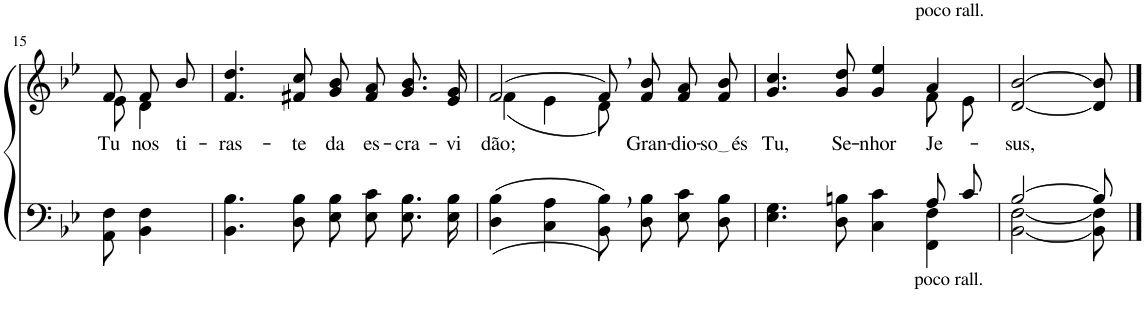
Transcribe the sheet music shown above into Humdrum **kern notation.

**kern	**kern	**text
*part2	*part1	*part1
*staff2	*staff1	*staff1
*I"Parte III e IV	*I"Parte I e II	*
!!LO:PB:g=z
*clefF4	*clefG2	*
*k[b-e-]	*k[b-e-]	*
*M4/4	*M4/4	*
=15	=15	=15
*	*^	*
!	!	!	!LO:LY:b
8AA\ 8F\	8f/	8e-\	Tu
!	!	!	!LO:LY:b
4BB-\ 4F\	8f/L	4d\	nos
!	!	!	!LO:LY:b
.	8b-/J	.	ti-
*	*v	*v	*
=16	=16	=16
!	!	!LO:LY:b
4.BB-\ 4.B-\	4.f/ 4.dd/	-ras-
!	!	!LO:LY:b
8D\ 8B-\	8f#X/ 8cc/	-te
!	!	!LO:LY:b
8E-\ 8B-\L	8g/ 8b-/L	da
!	!	!LO:LY:b
8E-\ 8c\J	8f#/ 8a/J	es-
!	!	!LO:LY:b
8.E-\ 8.B-\L	8.g/ 8.b-/L	-cra-
!	!	!LO:LY:b
16E-\ 16B-\Jk	16e-/ 16g/Jk	-vi-
=17	=17	=17
*	*^	*
!	!	!	!LO:LY:b
((4D\ 4B-\	[2f/	(4f\	-dão;
4C\ 4A\	.	4e-\	.
8BB-,\ 8B-,\L))	8f,/L]	8d\)	.
!	!	!	!LO:LY:b
8D\ 8B-\J	8f/ 8b-/J	4.ryy	Gran-
!	!	!	!LO:LY:b
8E-\ 8c\L	8f/ 8a/L	.	-dio-
!	!	!	!LO:LY:b
8D\ 8B-\J	8f/ 8b-/J	.	so és
=18	=18	=18	=18
*^	*	*	*
!	!	!	!	!LO:LY:b
2.ryy	4.E-\ 4.G\	4.g/ 4.cc/	2.ryy	Tu,
!	!	!	!	!LO:LY:b
.	8D\ 8Bn\	8g/ 8dd/	.	Se-
!	!	!LO:TX:a:t=poco rall.	!	!
!	!LO:TX:b:t=poco rall.	!	!	!
!	!	!	!	!LO:LY:b
.	4C\ 4c\	4g/ 4ee-/	.	-nhor
!	!	!	!	!LO:LY:b
8A/L	4FF\ 4F\	4a/	8f\L	Je-
8c/J	.	.	8e-\J	.
=19	=19	=19	=19	=19
!	!	!	!	!LO:LY:b
*	*	*v	*v	*
[2B-/	[2BB-\ [2F\	[2d/ [2b-/	-sus,
8B-/]	8BB-\] 8F\]	8d/] 8b-/]	.
*v	*v	*	*
==	==	==
*-	*-	*-
